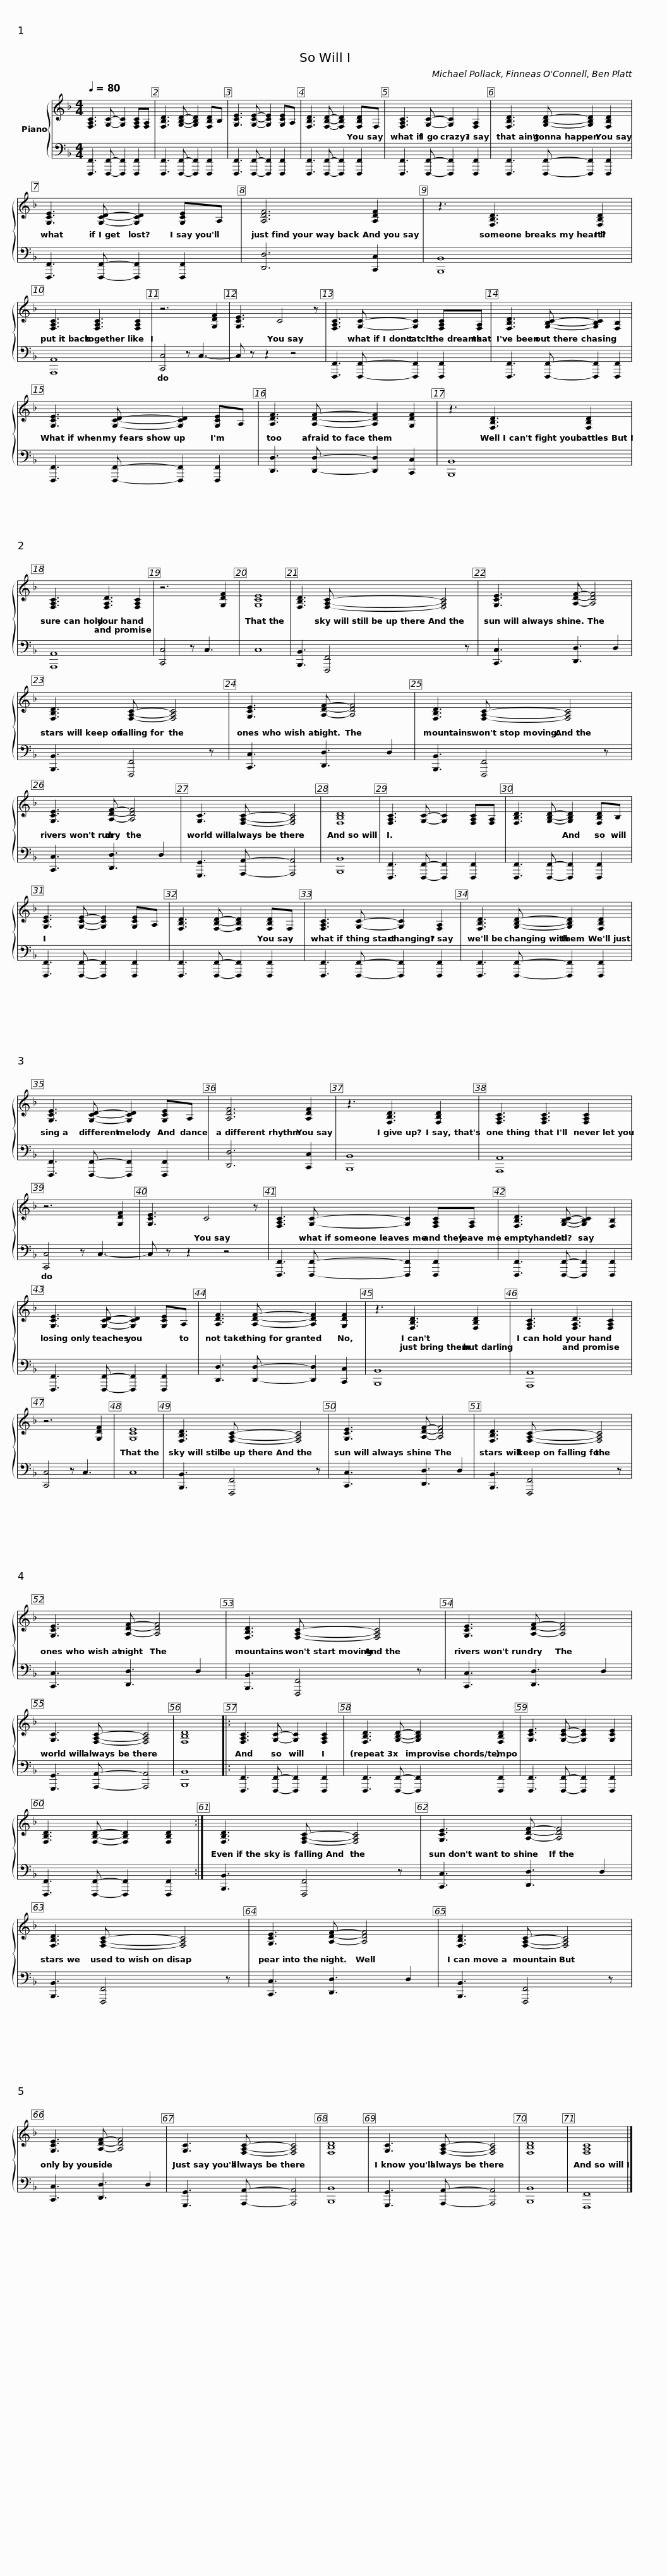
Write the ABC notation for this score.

X:1
%%score { 1 | 2 }
L:1/8
Q:1/4=80
M:4/4
I:linebreak $
K:F
V:1 treble
V:2 bass
V:1
 [F,A,C]3 [G,C]- [G,C]2 [F,A,C][F,A,] | [F,B,D]3 [G,B,D]- [G,B,D]2 [F,B,D]B, | [G,CE]3 [G,CE]- [G,CE]2 [G,CE]A, | [F,B,D]3 [F,B,D]- [F,B,D]2 [F,B,D]F, |$ [F,A,C]3 [G,C]- [G,C]2 [F,A,]2 | %5
 [F,B,D]3 [G,B,D]- [G,B,D]2 [F,B,D]2 | [G,CE]3 [G,CD]- [G,CD]2 [G,CE]A, |$ [A,DF]6 [A,DF]2 | z3 [F,B,D]3 [F,B,D]2 | [F,A,C]3 [F,A,C]3 [F,A,C]2 |$ %10
 z6 [G,DF]2 | [G,CE]3 C4 z | [F,A,C]3 [G,C]- [G,C]2 [F,A,C][F,A,] | [F,B,D]3 [G,B,C]- [G,B,C]2 [F,B,]2 |$ [G,CE]3 [G,CD]- [G,CD]2 [G,CE]A, | %15
 [A,DF]3 [A,DF]- [A,DF]2 [G,DF]2 | z3 [F,B,D]3 [F,B,D]2 |$ [F,A,C]3 [F,A,D]3 [F,A,C]2 | z6 [G,DF]2 | [G,CE]8 |$ %20
 [F,B,D]3 [F,A,C]- [F,A,C]4 | [G,CE]3 [A,DF]- [A,DF]4 | [F,B,D]3 [F,A,C]- [F,A,C]4 |$ [G,CE]3 [A,DF]- [A,DF]4 | [F,B,D]3 [F,A,C]- [F,A,C]4 |$ %25
 [G,CE]3 [A,DF]- [A,DF]4 | [G,C]3 [F,A,C]- [F,A,C]4 | [F,B,D]8 | [F,A,C]3 [G,C]- [G,C]2 [F,A,C][F,A,] |$ [F,B,D]3 [G,B,D]- [G,B,D]2 [F,B,D]B, | %30
 [G,CE]3 [G,CE]- [G,CE]2 [G,CE]A, | [F,B,D]3 [F,B,D]- [F,B,D]2 [F,B,D]F, | [F,A,C]3 [G,C]- [G,C]2 [F,A,]2 |$ [F,B,D]3 [G,B,D]- [G,B,D]2 [F,B,D]2 | [G,CE]3 [G,CD]- [G,CD]2 [G,CE]A, |$ %35
 [A,DF]6 [A,DF]2 | z3 [F,B,D]3 [F,B,D]2 | [F,A,C]3 [F,A,C]3 [F,A,C]2 | z6 [G,DF]2 |$ [G,CE]3 C4 z | %40
 [F,A,C]3 [G,C]- [G,C]2 [F,A,C][F,A,] | [F,B,D]3 [G,B,C]- [G,B,C]2 [F,B,]2 |$ [G,CE]3 [G,CD]- [G,CD]2 [G,CE]A, | [A,DF]3 [A,DF]- [A,DF]2 [G,DF]2 |$ z3 [F,B,D]3 [F,B,D]2 | %45
 [F,A,C]3 [F,A,D]3 [F,A,C]2 | z6 [G,DF]2 |$ [G,CE]8 | [F,B,D]3 [F,A,C]- [F,A,C]4 | [G,CE]3 [A,DF]- [A,DF]4 |$ %50
 [F,B,D]3 [F,A,C]- [F,A,C]4 | [G,CE]3 [A,DF]- [A,DF]4 |$ [F,B,D]3 [F,A,C]- [F,A,C]4 | [G,CE]3 [A,DF]- [A,DF]4 |$ [G,C]3 [F,A,C]- [F,A,C]4 | %55
 [F,B,D]8 |: [F,A,C]3 [G,C]- [G,C]2 [F,A,C]2 | [F,B,D]3 [G,B,D]- [G,B,D]2 [F,B,D]2 |$ [G,CE]3 [G,CE]- [G,CE]2 [G,CE]2 | [F,B,D]3 [F,B,D]- [F,B,D]2 [F,B,D]2 :| %60
 [F,B,D]3 [F,A,C]- [F,A,C]4 | [G,CE]3 [A,DF]- [A,DF]4 |$ [F,B,D]3 [F,A,C]- [F,A,C]4 | [G,CE]3 [A,DF]- [A,DF]4 | [F,B,D]3 [F,A,C]- [F,A,C]4 |$ %65
 [G,CE]3 [A,DF]- [A,DF]4 | [G,C]3 [F,A,C]- [F,A,C]4 | [F,B,D]8 | [G,C]3 [F,A,C]- [F,A,C]4 | [F,B,D]8 |$ %70
 [F,A,C]8 |] %71
V:2
 [F,,,F,,]3 [F,,,F,,]- [F,,,F,,]2 [F,,,F,,]2 | [F,,,F,,]3 [F,,,F,,]- [F,,,F,,]2 [F,,,F,,]2 | [F,,,F,,]3 [F,,,F,,]- [F,,,F,,]2 [F,,,F,,]2 | [F,,,F,,]3 [F,,,F,,]- [F,,,F,,]2 [F,,,F,,]2 |$ [F,,,F,,]3 [F,,,F,,]- [F,,,F,,]2 [F,,,F,,]2 | %5
 [F,,,F,,]3 [F,,,F,,]- [F,,,F,,]2 [F,,,F,,]2 | [F,,,F,,]3 [F,,,F,,]- [F,,,F,,]2 [F,,,F,,]2 |$ [D,,D,]6 [C,,C,]2 | [B,,,B,,]8 | [A,,,A,,]8 |$ %10
 [C,,C,]4 z C,3- | C, z z2 z4 | [F,,,F,,]3 [F,,,F,,]- [F,,,F,,]2 [F,,,F,,]2 | [F,,,F,,]3 [F,,,F,,]- [F,,,F,,]2 [F,,,F,,]2 |$ [F,,,F,,]3 [F,,,F,,]- [F,,,F,,]2 [F,,,F,,]2 | %15
 [D,,D,]3 [D,,D,]- [D,,D,]2 [C,,C,]2 | [B,,,B,,]8 |$ [A,,,A,,]8 | [C,,C,]4 z C,3 | C,8 |$ %20
 [B,,,B,,]3 [F,,,F,,]4 z | [C,,C,]3 [D,,D,]3 D,2 | [B,,,B,,]3 [F,,,F,,]4 z |$ [C,,C,]3 [D,,D,]3 D,2 | [B,,,B,,]3 [F,,,F,,]4 z |$ %25
 [C,,C,]3 [D,,D,]3 D,2 | [G,,,G,,]3 [A,,,A,,]- [A,,,A,,]4 | [B,,,B,,]8 | [F,,,F,,]3 [F,,,F,,]- [F,,,F,,]2 [F,,,F,,]2 |$ [F,,,F,,]3 [F,,,F,,]- [F,,,F,,]2 [F,,,F,,]2 | %30
 [F,,,F,,]3 [F,,,F,,]- [F,,,F,,]2 [F,,,F,,]2 | [F,,,F,,]3 [F,,,F,,]- [F,,,F,,]2 [F,,,F,,]2 | [F,,,F,,]3 [F,,,F,,]- [F,,,F,,]2 [F,,,F,,]2 |$ [F,,,F,,]3 [F,,,F,,]- [F,,,F,,]2 [F,,,F,,]2 | [F,,,F,,]3 [F,,,F,,]- [F,,,F,,]2 [F,,,F,,]2 |$ %35
 [D,,D,]6 [C,,C,]2 | [B,,,B,,]8 | [A,,,A,,]8 | [C,,C,]4 z C,3- |$ C, z z2 z4 | %40
 [F,,,F,,]3 [F,,,F,,]- [F,,,F,,]2 [F,,,F,,]2 | [F,,,F,,]3 [F,,,F,,]- [F,,,F,,]2 [F,,,F,,]2 |$ [F,,,F,,]3 [F,,,F,,]- [F,,,F,,]2 [F,,,F,,]2 | [D,,D,]3 [D,,D,]- [D,,D,]2 [C,,C,]2 |$ [B,,,B,,]8 | %45
 [A,,,A,,]8 | [C,,C,]4 z C,3 |$ C,8 | [B,,,B,,]3 [F,,,F,,]4 z | [C,,C,]3 [D,,D,]3 D,2 |$ %50
 [B,,,B,,]3 [F,,,F,,]4 z | [C,,C,]3 [D,,D,]3 D,2 |$ [B,,,B,,]3 [F,,,F,,]4 z | [C,,C,]3 [D,,D,]3 D,2 |$ [G,,,G,,]3 [A,,,A,,]- [A,,,A,,]4 | %55
 [B,,,B,,]8 |: [F,,,F,,]3 [F,,,F,,]- [F,,,F,,]2 [F,,,F,,]2 | [F,,,F,,]3 [F,,,F,,]- [F,,,F,,]2 [F,,,F,,]2 |$ [F,,,F,,]3 [F,,,F,,]- [F,,,F,,]2 [F,,,F,,]2 | [F,,,F,,]3 [F,,,F,,]- [F,,,F,,]2 [F,,,F,,]2 :| %60
 [B,,,B,,]3 [F,,,F,,]4 z | [C,,C,]3 [D,,D,]3 D,2 |$ [B,,,B,,]3 [F,,,F,,]4 z | [C,,C,]3 [D,,D,]3 D,2 | [B,,,B,,]3 [F,,,F,,]4 z |$ %65
 [C,,C,]3 [D,,D,]3 D,2 | [G,,,G,,]3 [A,,,A,,]- [A,,,A,,]4 | [B,,,B,,]8 | [G,,,G,,]3 [A,,,A,,]- [A,,,A,,]4 | [B,,,B,,]8 |$ %70
 [F,,,F,,]8 |] %71
